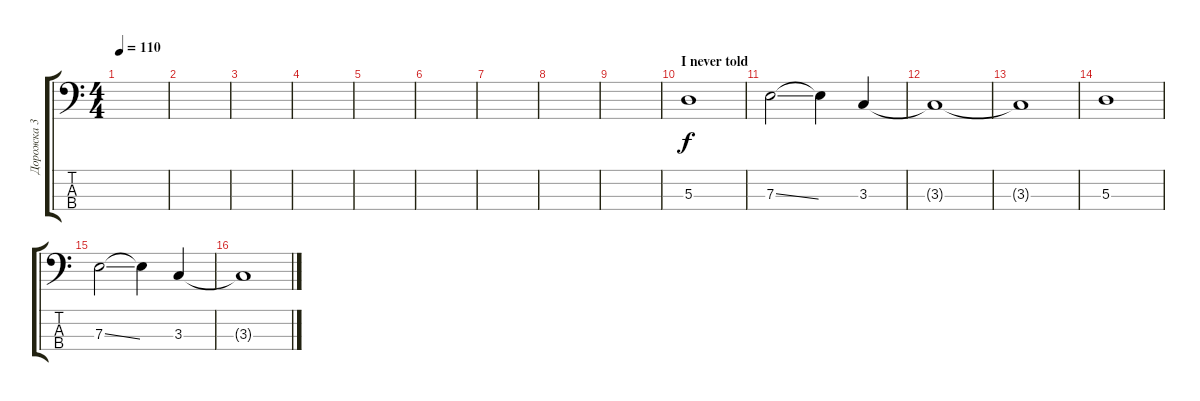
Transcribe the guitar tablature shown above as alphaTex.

\track ("Дорожка 3" "Дорожка 3") {instrument electricbassfinger}
\staff {score tabs}
\tuning (G2 D2 A1 E1) {hide}
\ts (4 4)
\tempo 110
\clef f4
\ks c
|
|
|
|
|
|
|
|
|
\section ("" "I never told")
5.3.1 |
7.3{ss}.2 7.3{t}.4 3.3.4 |
3.3{t}.1 |
3.3{t}.1 |
5.3.1 |
7.3{ss}.2 7.3{t}.4 3.3.4 |
3.3{t}.1
